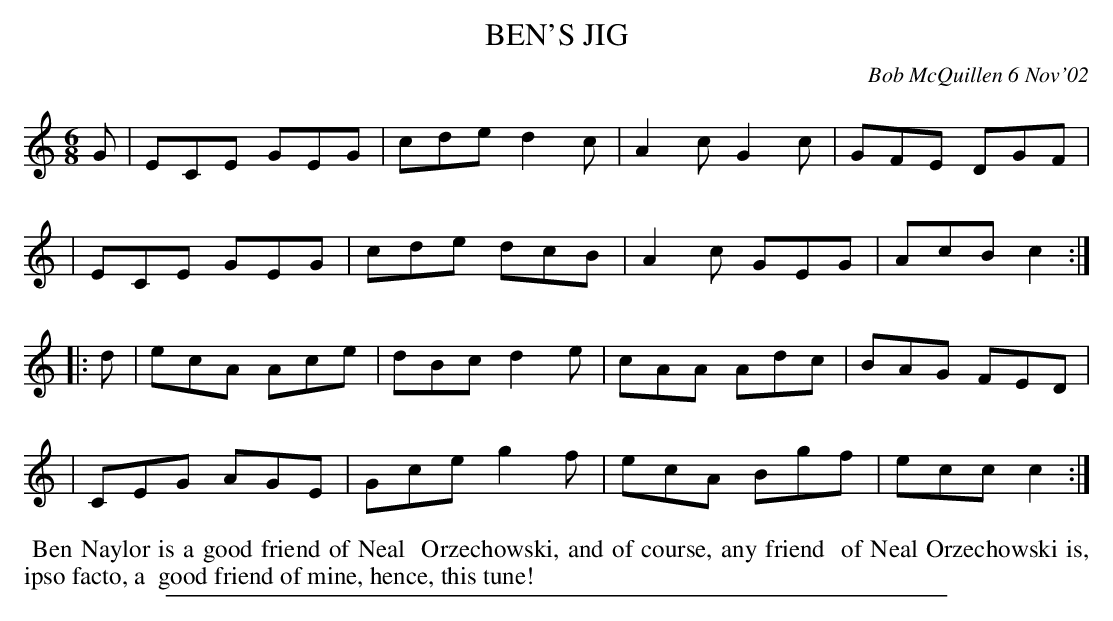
X:1
T: BEN'S JIG
C: Bob McQuillen 6 Nov'02
M: 6/8
L: 1/8
K: C
G \
| ECE GEG | cde d2c | A2c G2c | GFE DGF |
| ECE GEG | cde dcB | A2c GEG | AcB c2 :|
|: d \
| ecA Ace | dBc d2e | cAA Adc | BAG FED |
| CEG AGE | Gce g2f | ecA Bgf | ecc c2 :|
